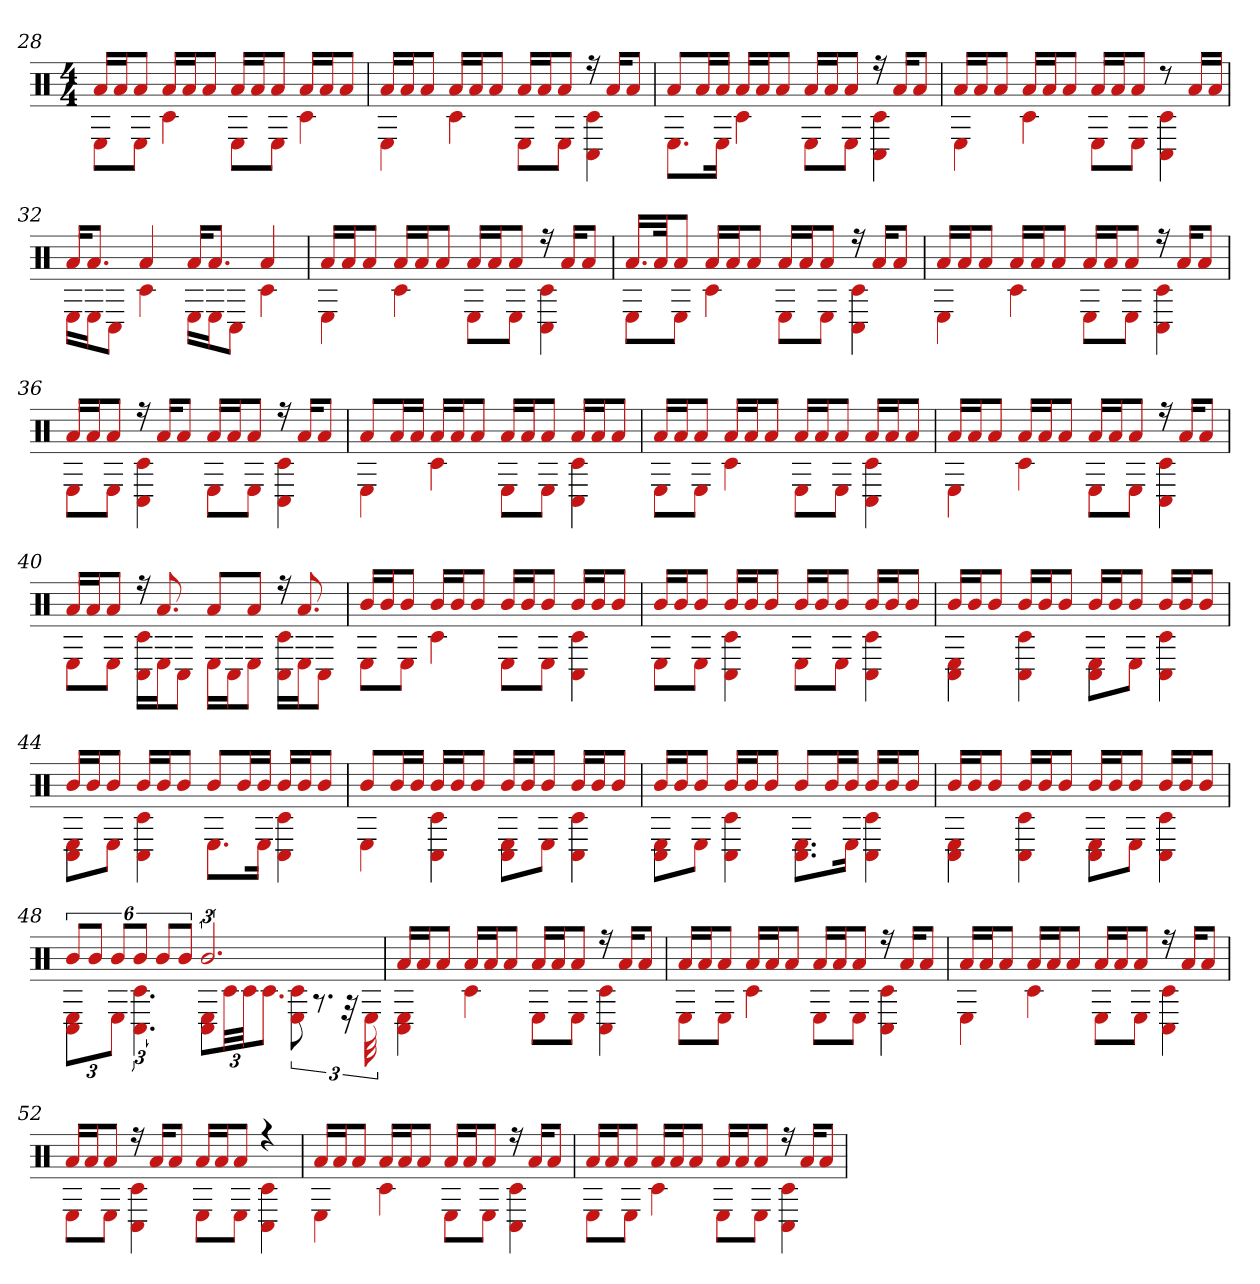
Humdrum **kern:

**kern
*part1
*staff1
*clefX
*k[]
*M4/4
=28
*^
16aLL	8EL
16aJ	.
8aJ	8EJ
16aLL	4c#
16aJ	.
8aJ	.
16aLL	8EL
16aJ	.
8aJ	8EJ
16aLL	4c#
16aJ	.
8aJ	.
=29	=29
16aLL	4E
16aJ	.
8aJ	.
16aLL	4c#
16aJ	.
8aJ	.
16aLL	8EL
16aJ	.
8aJ	8EJ
16r	4C# 4c#
16aKL	.
8aJ	.
=30	=30
8aL	8.EL
16aL	.
16aJJ	16EJk
16aLL	4c#
16aJ	.
8aJ	.
16aLL	8EL
16aJ	.
8aJ	8EJ
16r	4C# 4c#
16aKL	.
8aJ	.
=31	=31
16aLL	4E
16aJ	.
8aJ	.
16aLL	4c#
16aJ	.
8aJ	.
16aLL	8EL
16aJ	.
8aJ	8EJ
8r	4C# 4c#
16aLL	.
16aJJ	.
=32	=32
16aKL	16ELL
8.aJ	16EJ
.	8C#J
4a	4c#
16aKL	16ELL
8.aJ	16EJ
.	8C#J
4a	4c#
=33	=33
16aLL	4E
16aJ	.
8aJ	.
16aLL	4c#
16aJ	.
8aJ	.
16aLL	8EL
16aJ	.
8aJ	8EJ
16r	4C# 4c#
16aKL	.
8aJ	.
=34	=34
16.aLL	8EL
32aJk	.
8aJ	8EJ
16aLL	4c#
16aJ	.
8aJ	.
16aLL	8EL
16aJ	.
8aJ	8EJ
16r	4C# 4c#
16aKL	.
8aJ	.
=35	=35
16aLL	4E
16aJ	.
8aJ	.
16aLL	4c#
16aJ	.
8aJ	.
16aLL	8EL
16aJ	.
8aJ	8EJ
16r	4C# 4c#
16aKL	.
8aJ	.
=36	=36
16aLL	8EL
16aJ	.
8aJ	8EJ
16r	4C# 4c#
16aKL	.
8aJ	.
16aLL	8EL
16aJ	.
8aJ	8EJ
16r	4c# 4C#
16aKL	.
8aJ	.
=37	=37
8aL	4E
16aL	.
16aJJ	.
16aLL	4c#
16aJ	.
8aJ	.
16aLL	8EL
16aJ	.
8aJ	8EJ
16aLL	4C# 4c#
16aJ	.
8aJ	.
=38	=38
16aLL	8EL
16aJ	.
8aJ	8EJ
16aLL	4c#
16aJ	.
8aJ	.
16aLL	8EL
16aJ	.
8aJ	8EJ
16aLL	4C# 4c#
16aJ	.
8aJ	.
=39	=39
16aLL	4E
16aJ	.
8aJ	.
16aLL	4c#
16aJ	.
8aJ	.
16aLL	8EL
16aJ	.
8aJ	8EJ
16r	4C# 4c#
16aKL	.
8aJ	.
=40	=40
16aLL	8EL
16aJ	.
8aJ	8EJ
16r	16C# 16c#LL
8.a	16EJ
.	8C#J
8aL	16ELL
.	16C#J
8aJ	8EJ
16r	16C# 16c#LL
8.a	16EJ
.	8C#J
=41	=41
16bLL	8EL
16bJ	.
8bJ	8EJ
16bLL	4c#
16bJ	.
8bJ	.
16bLL	8EL
16bJ	.
8bJ	8EJ
16bLL	4c# 4C#
16bJ	.
8bJ	.
=42	=42
16bLL	8EL
16bJ	.
8bJ	8EJ
16bLL	4C# 4c#
16bJ	.
8bJ	.
16bLL	8EL
16bJ	.
8bJ	8EJ
16bLL	4C# 4c#
16bJ	.
8bJ	.
=43	=43
16bLL	4E 4C#
16bJ	.
8bJ	.
16bLL	4C# 4c#
16bJ	.
8bJ	.
16bLL	8E 8C#L
16bJ	.
8bJ	8EJ
16bLL	4C# 4c#
16bJ	.
8bJ	.
=44	=44
16bLL	8E 8C#L
16bJ	.
8bJ	8EJ
16bLL	4C# 4c#
16bJ	.
8bJ	.
8bL	8.EL
16bL	.
16bJJ	16EJk
16bLL	4C# 4c#
16bJ	.
8bJ	.
=45	=45
8bL	4E
16bL	.
16bJJ	.
16bLL	4C# 4c#
16bJ	.
8bJ	.
16bLL	8E 8C#L
16bJ	.
8bJ	8EJ
16bLL	4C# 4c#
16bJ	.
8bJ	.
=46	=46
16bLL	8E 8C#L
16bJ	.
8bJ	8EJ
16bLL	4C# 4c#
16bJ	.
8bJ	.
8bL	8.E 8.C#L
16bL	.
16bJJ	16EJk
16bLL	4C# 4c#
16bJ	.
8bJ	.
=47	=47
16bLL	4E 4C#
16bJ	.
8bJ	.
16bLL	4c# 4C#
16bJ	.
8bJ	.
16bLL	8E 8C#L
16bJ	.
8bJ	8EJ
16bLL	4C# 4c#
16bJ	.
8bJ	.
=48	=48
12bL	6E 6C#
12bJ	.
12bL	12EJ
12bJ	6.C# 6.c#
12bL	.
12bJ	.
3.b	12E 12C#L
.	48c#LL
.	48c#JJ
.	12.c#J
.	12c# 12E
.	12.r
.	48r
.	48E
=49	=49
16aLL	4E 4C#
16aJ	.
8aJ	.
16aLL	4c#
16aJ	.
8aJ	.
16aLL	8EL
16aJ	.
8aJ	8EJ
16r	4C# 4c#
16aKL	.
8aJ	.
=50	=50
16aLL	8EL
16aJ	.
8aJ	8EJ
16aLL	4c#
16aJ	.
8aJ	.
16aLL	8EL
16aJ	.
8aJ	8EJ
16r	4C# 4c#
16aKL	.
8aJ	.
=51	=51
16aLL	4E
16aJ	.
8aJ	.
16aLL	4c#
16aJ	.
8aJ	.
16aLL	8EL
16aJ	.
8aJ	8EJ
16r	4c# 4C#
16aKL	.
8aJ	.
=52	=52
16aLL	8EL
16aJ	.
8aJ	8EJ
16r	4C# 4c#
16aKL	.
8aJ	.
16aLL	8EL
16aJ	.
8aJ	8EJ
4r	4C# 4c#
=53	=53
16aLL	4E
16aJ	.
8aJ	.
16aLL	4c#
16aJ	.
8aJ	.
16aLL	8EL
16aJ	.
8aJ	8EJ
16r	4C# 4c#
16aKL	.
8aJ	.
=54	=54
16aLL	8EL
16aJ	.
8aJ	8EJ
16aLL	4c#
16aJ	.
8aJ	.
16aLL	8EL
16aJ	.
8aJ	8EJ
16r	4c# 4C#
16aKL	.
8aJ	.
*v	*v
=
*-
